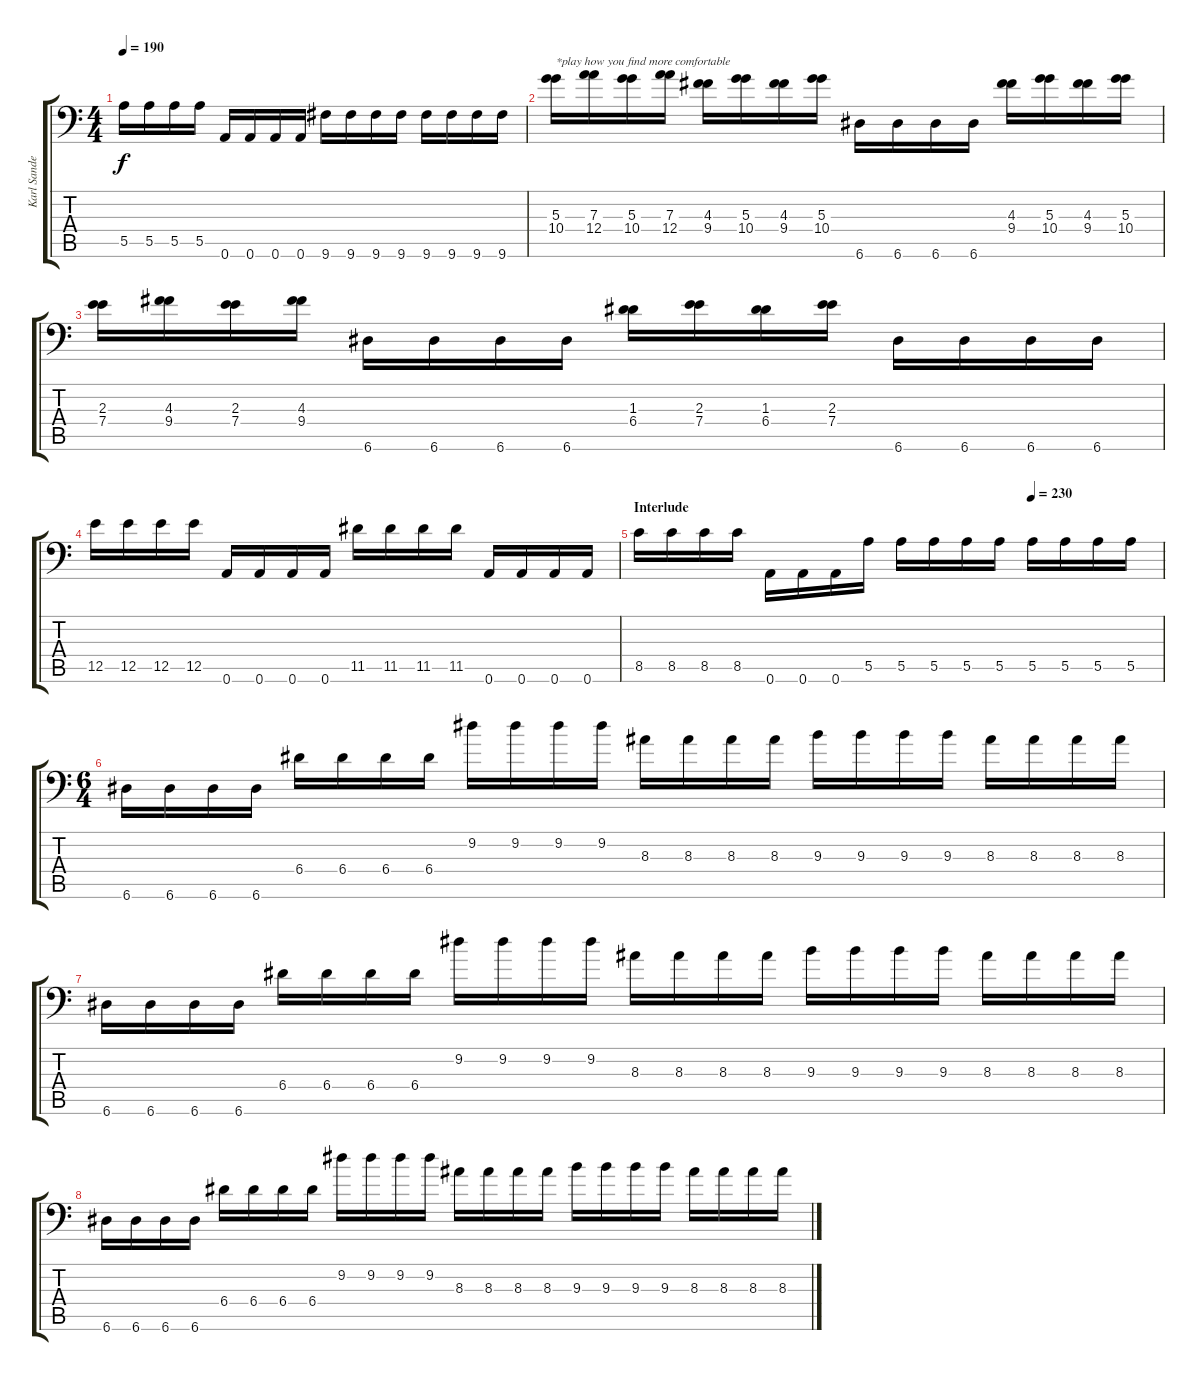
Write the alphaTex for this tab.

\track ("Karl Sanders" "Karl Sande") {instrument distortionguitar}
\staff {score tabs}
\tuning (B3 Gb3 D3 A2 E2 A1) {hide}
\ts (4 4)
\tempo 190
\clef f4
\ks c
5.5.16{dy f} 5.5.16 5.5.16 5.5.16 0.6.16 0.6.16 0.6.16 0.6.16 9.6.16 9.6.16 9.6.16 9.6.16 9.6.16 9.6.16 9.6.16 9.6.16 |
(5.3 10.4).16{txt "*play how you find more comfortable"} (7.3 12.4).16 (5.3 10.4).16 (7.3 12.4).16 (4.3 9.4).16 (5.3 10.4).16 (4.3 9.4).16 (5.3 10.4).16 6.6.16 6.6.16 6.6.16 6.6.16 (4.3 9.4).16 (5.3 10.4).16 (4.3 9.4).16 (5.3 10.4).16 |
(2.3 7.4).16 (4.3 9.4).16 (2.3 7.4).16 (4.3 9.4).16 6.6.16 6.6.16 6.6.16 6.6.16 (1.3 6.4).16 (2.3 7.4).16 (1.3 6.4).16 (2.3 7.4).16 6.6.16 6.6.16 6.6.16 6.6.16 |
12.5.16 12.5.16 12.5.16 12.5.16 0.6.16 0.6.16 0.6.16 0.6.16 11.5.16 11.5.16 11.5.16 11.5.16 0.6.16 0.6.16 0.6.16 0.6.16 |
\section ("" "Interlude")
\tempo (230 0.75)
8.5.16 8.5.16 8.5.16 8.5.16 0.6.16 0.6.16 0.6.16 5.5.16 5.5.16 5.5.16 5.5.16 5.5.16 5.5.16 5.5.16 5.5.16 5.5.16 |
\ts (6 4)
6.6.16 6.6.16 6.6.16 6.6.16 6.4.16 6.4.16 6.4.16 6.4.16 9.2.16 9.2.16 9.2.16 9.2.16 8.3.16 8.3.16 8.3.16 8.3.16 9.3.16 9.3.16 9.3.16 9.3.16 8.3.16 8.3.16 8.3.16 8.3.16 |
6.6.16 6.6.16 6.6.16 6.6.16 6.4.16 6.4.16 6.4.16 6.4.16 9.2.16 9.2.16 9.2.16 9.2.16 8.3.16 8.3.16 8.3.16 8.3.16 9.3.16 9.3.16 9.3.16 9.3.16 8.3.16 8.3.16 8.3.16 8.3.16 |
6.6.16 6.6.16 6.6.16 6.6.16 6.4.16 6.4.16 6.4.16 6.4.16 9.2.16 9.2.16 9.2.16 9.2.16 8.3.16 8.3.16 8.3.16 8.3.16 9.3.16 9.3.16 9.3.16 9.3.16 8.3.16 8.3.16 8.3.16 8.3.16
